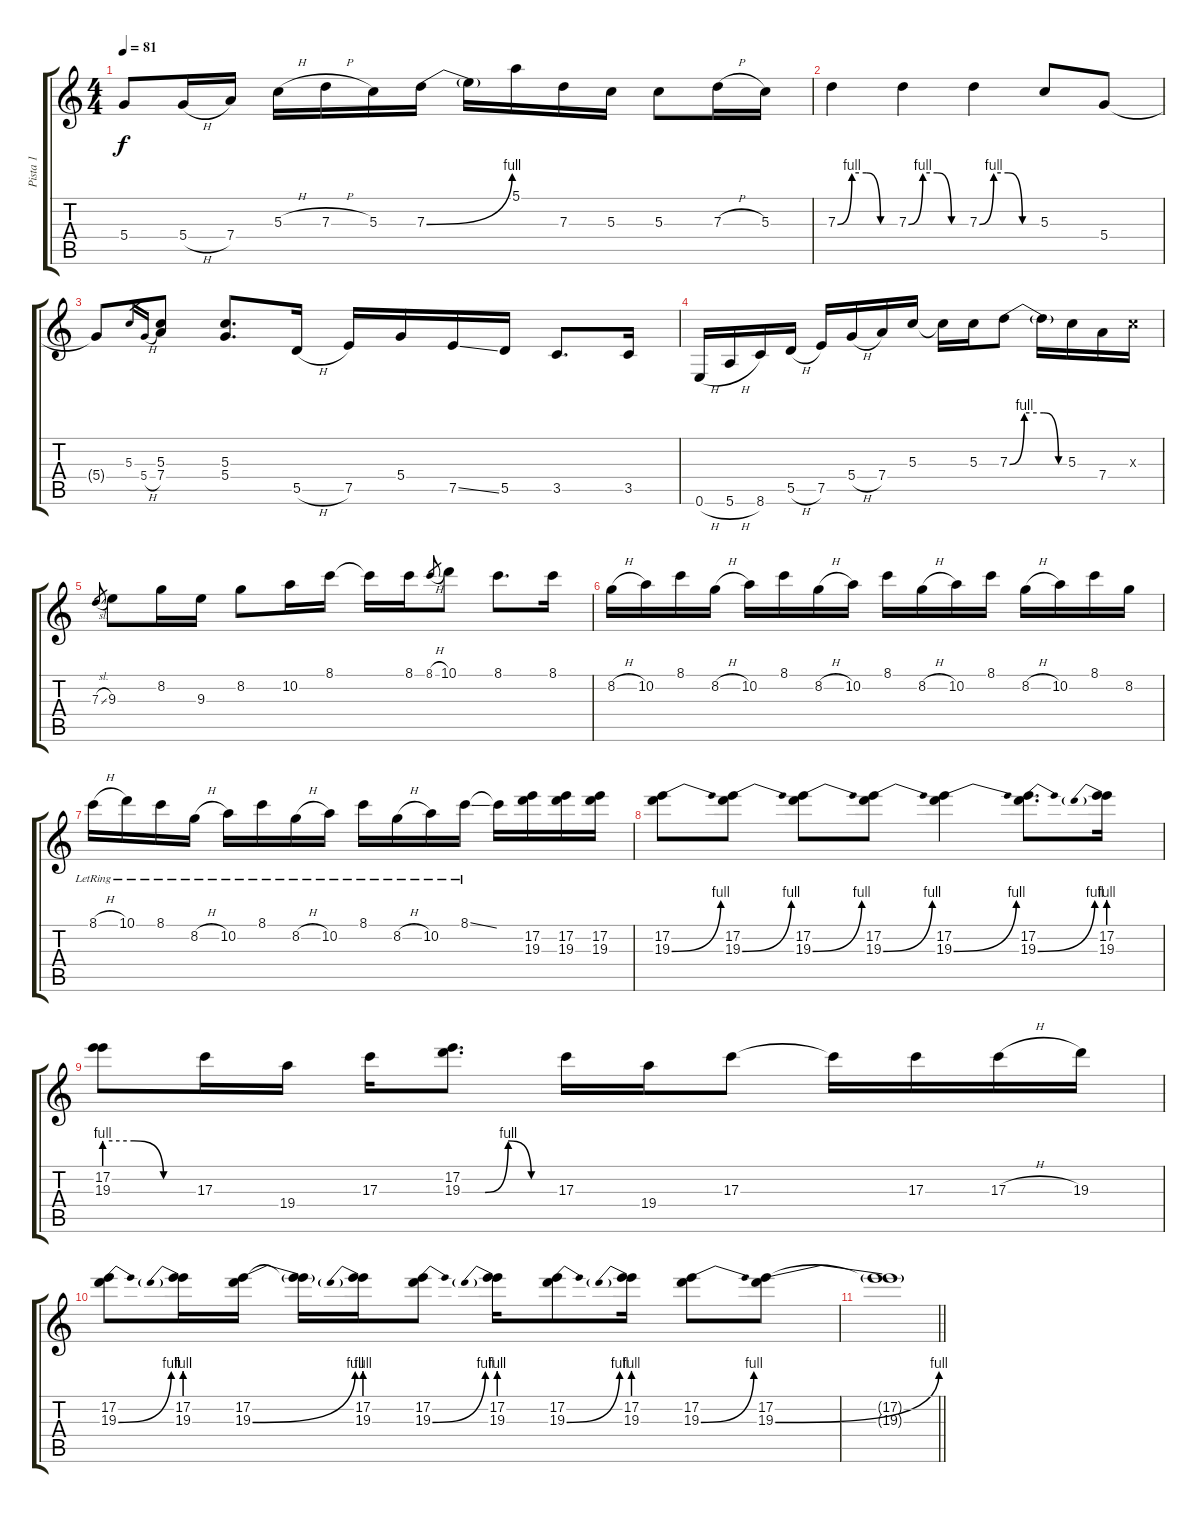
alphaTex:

\track ("Pista 1" "Pista 1") {instrument overdrivenguitar}
\staff {score tabs}
\tuning (E4 B3 G3 D3 A2 E2) {hide}
\ts (4 4)
\tempo 81
\clef g2
\ks c
5.4{t}.8{dy f volume 16} 5.4{h}.16 7.4.16 5.3{h}.16 7.3{h}.16 5.3.16 7.3{be (bend 0 0 60 4)}.16 7.3{t}.16 5.1.16 7.3.16 5.3.16 5.3.8 7.3{h}.16 5.3.16 |
7.3{be (custom 0 0 15 4 30 4 45 0 60 0)}.4{volume 16} 7.3{be (custom 0 0 15 4 30 4 45 0 60 0)}.4 7.3{be (custom 0 0 15 4 30 4 45 0 60 0)}.4 5.3.8 5.4.8 |
5.4{t}.8{volume 16} 5.3.16{gr} 5.4{h}.16{gr} (5.3 7.4).8 (5.3 5.4).8{d} 5.5{h}.16 7.5.16 5.4.16 7.5{ss}.16 5.5.16 3.5.8{d} 3.5.16 |
0.6{h}.16{volume 16} 5.6{h}.16 8.6.16 5.5{h}.16 7.5.16 5.4{h}.16 7.4.16 5.3.16 5.3{t}.16 5.3.16 7.3{be (custom 0 0 15 4 35 4 50 0 60 0)}.8 7.3{t}.16 5.3.16 7.4.16 5.3{x}.16 |
7.3{sl}.8{gr} 9.3.8{volume 16} 8.2.16 9.3.16 8.2.8 10.2.16 8.1.16 8.1{t}.16 8.1.16 8.1{h}.8{gr} 10.1.8 8.1.8{d} 8.1.16 |
8.2{h}.16{volume 16} 10.2.16 8.1.16 8.2{h}.16 10.2.16 8.1.16 8.2{h}.16 10.2.16 8.1.16 8.2{h}.16 10.2.16 8.1.16 8.2{h}.16 10.2.16 8.1.16 8.2.16 |
8.1{h lr}.16{volume 16} 10.1{lr}.16 8.1{lr}.16 8.2{h lr}.16 10.2{lr}.16 8.1{lr}.16 8.2{h lr}.16 10.2{lr}.16 8.1{lr}.16 8.2{h lr}.16 10.2{lr}.16 8.1{ss lr}.16 8.1{t}.16 (17.2 19.3).16 (17.2 19.3).16 (17.2 19.3).16 |
(17.2 19.3{be (bend 0 0 60 4)}).8{volume 16} (17.2 19.3{be (bend 0 0 60 4)}).8 (17.2 19.3{be (bend 0 0 60 4)}).8 (17.2 19.3{be (bend 0 0 60 4)}).8 (17.2 19.3{be (bend 0 0 60 4)}).4 (17.2 19.3{be (bend 0 0 60 4)}).8{d} (17.2 19.3{be (prebend 0 4 60 4)}).16 |
(17.2 19.3{be (custom 0 4 20 4 40 0 60 0)}).8{volume 16} 17.3.16 19.4.16 17.3.16 (17.2 19.3{be (custom 0 0 15 0 30 4 45 0 60 0)}).8{d} 17.3.16 19.4.16 17.3.8 17.3{t}.16 17.3.16 17.3{h}.16 19.3.16 |
(17.2 19.3{be (bend 0 0 60 4)}).8{volume 16} (17.2 19.3{be (prebend 0 4 60 4)}).16 (17.2 19.3{be (bend 0 0 60 4)}).16 (17.2{t} 19.3{t}).16 (17.2 19.3{be (prebend 0 4 60 4)}).16 (17.2 19.3{be (bend 0 0 60 4)}).8 (17.2 19.3{be (prebend 0 4 60 4)}).16 (17.2 19.3{be (bend 0 0 60 4)}).8 (17.2 19.3{be (prebend 0 4 60 4)}).16 (17.2 19.3{be (bend 0 0 60 4)}).8 (17.2 19.3{be (bend 0 0 60 4)}).8 |
\barLineRight lightlight
(17.2{t} 19.3{t}).1
